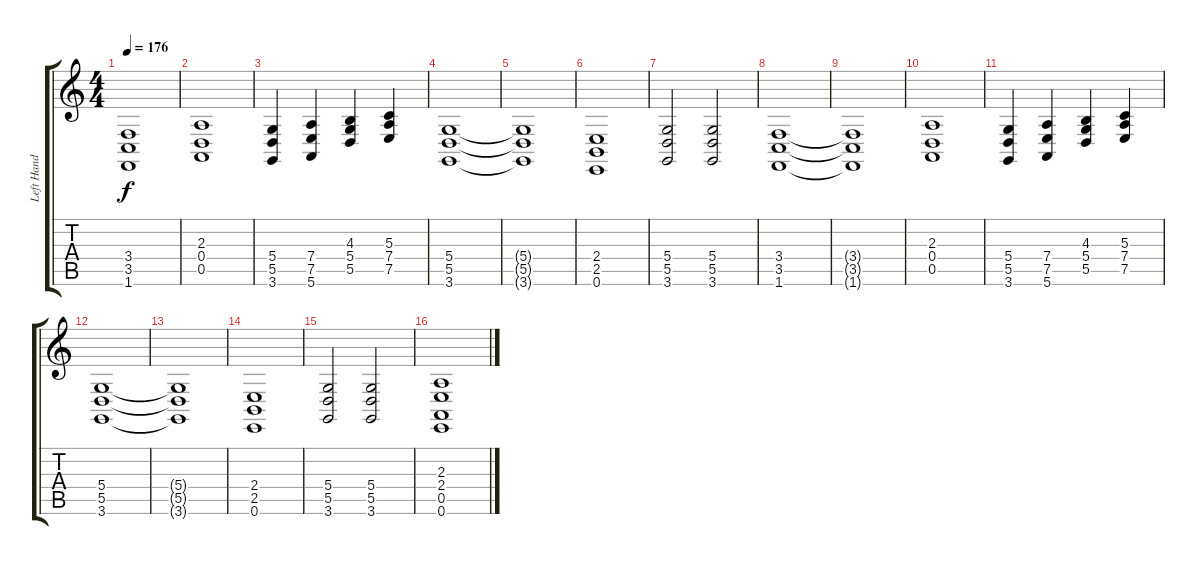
\track ("Left Hand" "Left Hand") {instrument stringensemble1}
\staff {score tabs}
\tuning (E4 B3 G3 D3 A2 E2) {hide}
\ts (4 4)
\tempo 176
\clef g2
\ks c
(3.4{t} 3.5{t} 1.6{t}).1{dy f} |
(2.3 0.4 0.5).1 |
(5.4 5.5 3.6).4 (7.4 7.5 5.6).4 (4.3 5.4 5.5).4 (5.3 7.4 7.5).4 |
(5.4 5.5 3.6).1 |
(5.4{t} 5.5{t} 3.6{t}).1 |
(2.4 2.5 0.6).1 |
(5.4 5.5 3.6).2 (5.4 5.5 3.6).2 |
(3.4 3.5 1.6).1 |
(3.4{t} 3.5{t} 1.6{t}).1 |
(2.3 0.4 0.5).1 |
(5.4 5.5 3.6).4 (7.4 7.5 5.6).4 (4.3 5.4 5.5).4 (5.3 7.4 7.5).4 |
(5.4 5.5 3.6).1 |
(5.4{t} 5.5{t} 3.6{t}).1 |
(2.4 2.5 0.6).1 |
(5.4 5.5 3.6).2 (5.4 5.5 3.6).2 |
(2.3 2.4 0.5 0.6).1
